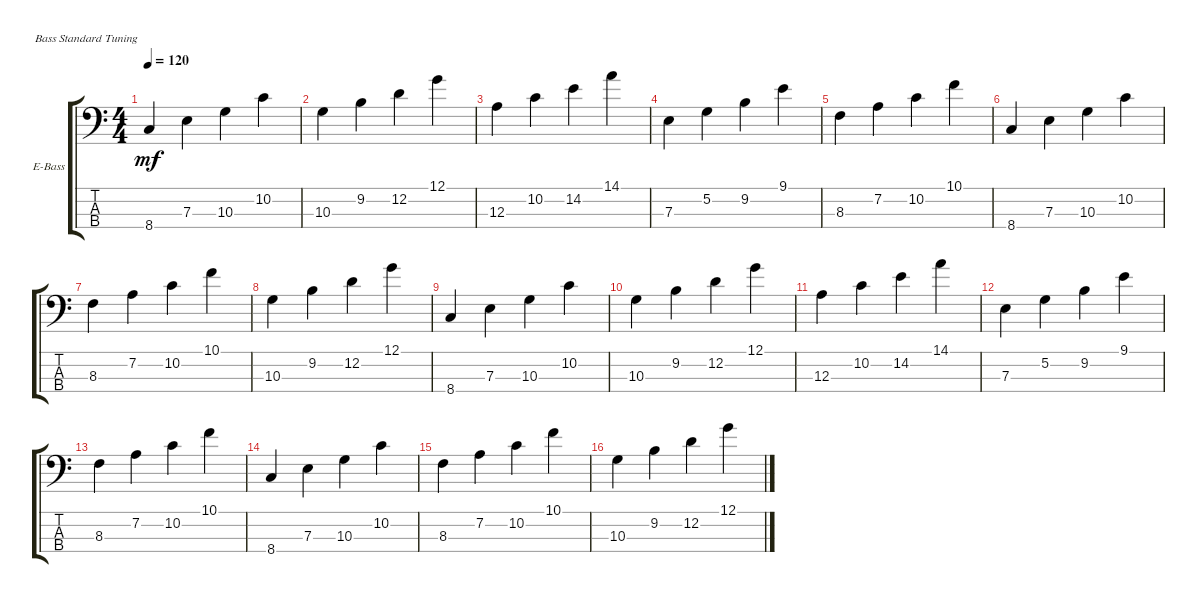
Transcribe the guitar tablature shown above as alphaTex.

\bracketExtendMode groupsimilarinstruments
\firstSystemTrackNameOrientation horizontal
\otherSystemsTrackNameOrientation horizontal
\track ("Electric Bass" "E-Bass") {instrument electricbassfinger}
\staff {score tabs}
\tuning (G2 D2 A1 E1)
\ts (4 4)
\tempo 120
\clef f4
\scale
0.333333
\ks c
8.4.4{dy mf} 7.3.4 10.3.4 10.2.4 |
\scale
0.333333 10.3.4 9.2.4 12.2.4 12.1.4 |
\scale
0.333333 12.3.4 10.2.4 14.2.4 14.1.4 |
\scale
0.333333 7.3.4 5.2.4 9.2.4 9.1.4 |
\scale
0.333333 8.3.4 7.2.4 10.2.4 10.1.4 |
\scale
0.333333 8.4.4 7.3.4 10.3.4 10.2.4 |
\scale
0.333333 8.3.4 7.2.4 10.2.4 10.1.4 |
\scale
0.333333 10.3.4 9.2.4 12.2.4 12.1.4 |
\scale
0.333333 8.4.4 7.3.4 10.3.4 10.2.4 |
\scale
0.333333 10.3.4 9.2.4 12.2.4 12.1.4 |
\scale
0.333333 12.3.4 10.2.4 14.2.4 14.1.4 |
\scale
0.333333 7.3.4 5.2.4 9.2.4 9.1.4 |
\scale
0.333333 8.3.4 7.2.4 10.2.4 10.1.4 |
\scale
0.333333 8.4.4 7.3.4 10.3.4 10.2.4 |
\scale
0.333333 8.3.4 7.2.4 10.2.4 10.1.4 |
\scale
0.333333 10.3.4 9.2.4 12.2.4 12.1.4
